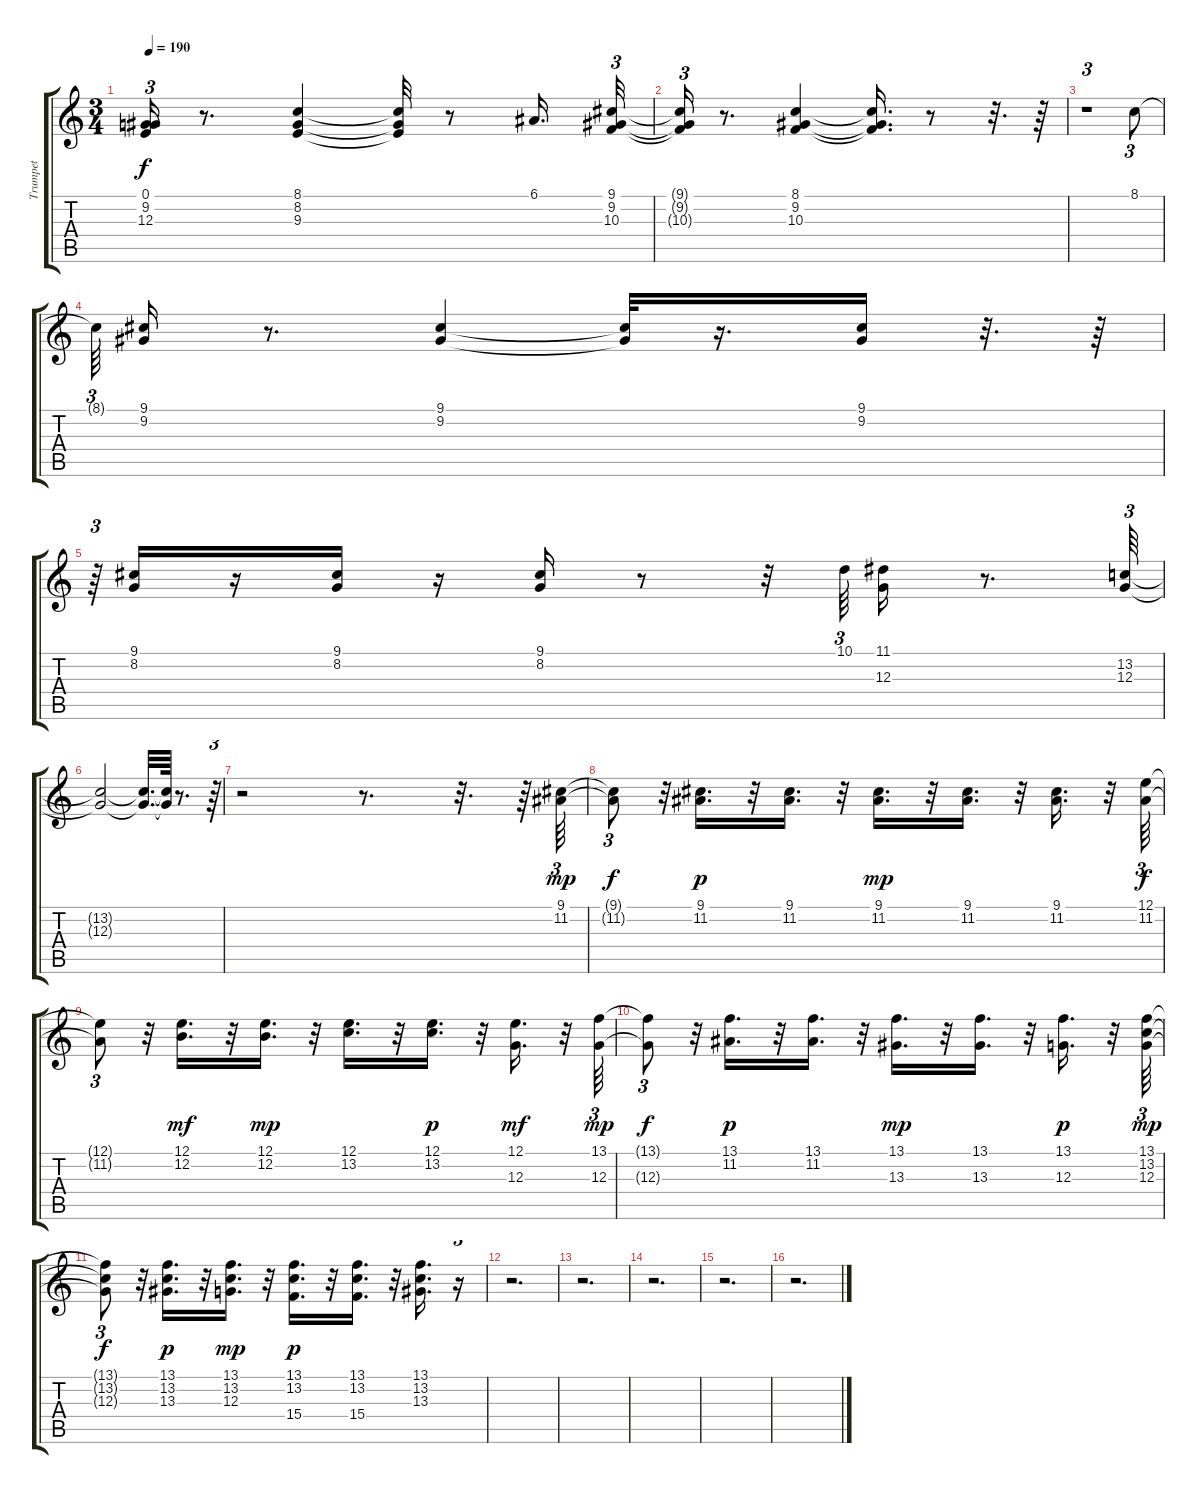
\track ("Trumpet" "Trumpet") {instrument trumpet}
\staff {score tabs}
\tuning (E4 B3 G3 D3 A2 E2) {hide}
\ts (3 4)
\tempo 190
\clef g2
\ks c
(0.1{t} 9.2{t} 12.3{t}).16{tu (3 2) dy f} r.8{d} (8.1 8.2 9.3).4 (8.1{t} 8.2{t} 9.3{t}).32 r.8 6.1.16{d} (9.1 9.2 10.3).32{tu (3 2)} |
(9.1{t} 9.2{t} 10.3{t}).16{tu (3 2)} r.8{d} (8.1 9.2 10.3).4 (8.1{t} 9.2{t} 10.3{t}).16{d} r.8 r.32{d} r.64 |
r.1{tu (3 2)} 8.1.8{tu (3 2)} |
8.1{t}.64{tu (3 2)} (9.1 9.2).16 r.8{d} (9.1 9.2).4 (9.1{t} 9.2{t}).32 r.16{d} (9.1 9.2).16 r.32{d} r.64 |
r.64{tu (3 2)} (9.1 8.2).16 r.16 (9.1 8.2).16 r.16 (9.1 8.2).16 r.8 r.32 10.1.64{tu (3 2)} (11.1 12.3).16 r.8{d} (13.2 12.3).64{tu (3 2)} |
(13.2{t} 12.3{t}).2 (13.2{t} 12.3{t}).32{d} (13.2{t} 12.3{t}).64 r.8{d} r.64{tu (3 2)} |
r.2 r.8{d} r.32{d} r.64 (9.1 11.2).64{tu (3 2) dy mp} |
(9.1{t} 11.2{t}).8{tu (3 2) dy f} r.32 (9.1 11.2).16{d dy p} r.32 (9.1 11.2).16{d} r.32 (9.1 11.2).16{d dy mp} r.32 (9.1 11.2).16{d} r.32 (9.1 11.2).16{d} r.32 (12.1 11.2).64{tu (3 2) dy f} |
(12.1{t} 11.2{t}).8{tu (3 2)} r.32 (12.1 12.2).16{d dy mf} r.32 (12.1 12.2).16{d dy mp} r.32 (12.1 13.2).16{d} r.32 (12.1 13.2).16{d dy p} r.32 (12.1 12.3).16{d dy mf} r.32 (13.1 12.3).64{tu (3 2) dy mp} |
(13.1{t} 12.3{t}).8{tu (3 2) dy f} r.32 (13.1 11.2).16{d dy p} r.32 (13.1 11.2).16{d} r.32 (13.1 13.3).16{d dy mp} r.32 (13.1 13.3).16{d} r.32 (13.1 12.3).16{d dy p} r.32 (13.1 13.2 12.3).64{tu (3 2) dy mp} |
(13.1{t} 13.2{t} 12.3{t}).8{tu (3 2) dy f} r.32 (13.1 13.2 13.3).16{d dy p} r.32 (13.1 13.2 12.3).16{d dy mp} r.32 (13.1 13.2 15.4).16{d dy p} r.32 (13.1 13.2 15.4).16{d} r.32 (13.1 13.2 13.3).16{d} r.16{tu (3 2)} |
r.2{d} |
r.2{d} |
r.2{d} |
r.2{d} |
r.2{d}
